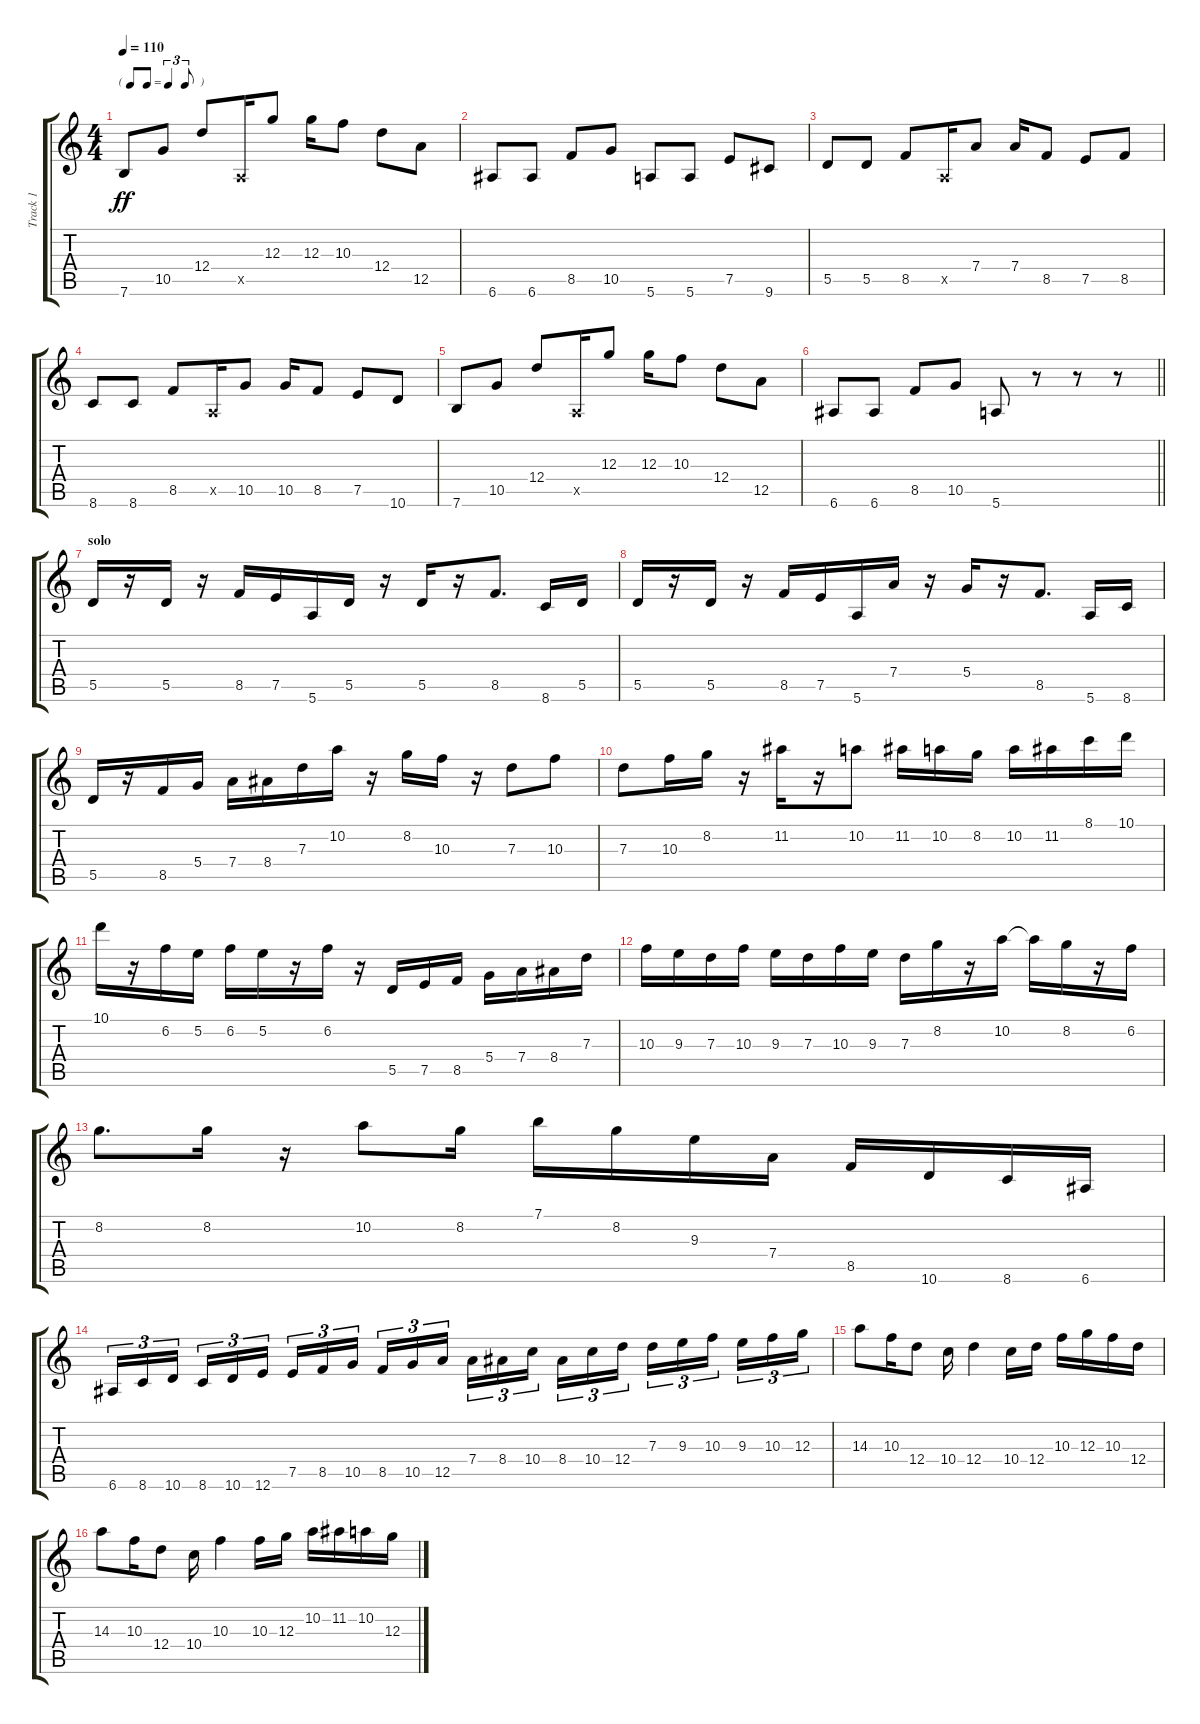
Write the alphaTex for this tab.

\track ("Track 1" "Track 1") {instrument acousticguitarsteel}
\staff {score tabs}
\tuning (E4 B3 G3 D3 A2 E2) {hide}
\ts (4 4)
\tf triplet8th
\tempo 110
\clef g2
\ks c
7.6.8{dy ff} 10.5.8 12.4.8 0.5{x}.16 12.3.8 12.3.16 10.3.8 12.4.8 12.5.8 |
6.6.8 6.6.8 8.5.8 10.5.8 5.6.8 5.6.8 7.5.8 9.6.8 |
5.5.8 5.5.8 8.5.8 0.5{x}.16 7.4.8 7.4.16 8.5.8 7.5.8 8.5.8 |
8.6.8 8.6.8 8.5.8 0.5{x}.16 10.5.8 10.5.16 8.5.8 7.5.8 10.6.8 |
7.6.8 10.5.8 12.4.8 0.5{x}.16 12.3.8 12.3.16 10.3.8 12.4.8 12.5.8 |
\barLineRight lightlight
6.6.8 6.6.8 8.5.8 10.5.8 5.6.8 r.8 r.8 r.8 |
\section ("" "solo")
5.5.16 r.16 5.5.16 r.16 8.5.16 7.5.16 5.6.16 5.5.16 r.16 5.5.16 r.16 8.5.8{d} 8.6.16 5.5.16 |
5.5.16 r.16 5.5.16 r.16 8.5.16 7.5.16 5.6.16 7.4.16 r.16 5.4.16 r.16 8.5.8{d} 5.6.16 8.6.16 |
5.5.16 r.16 8.5.16 5.4.16 7.4.16 8.4.16 7.3.16 10.2.16 r.16 8.2.16 10.3.16 r.16 7.3.8 10.3.8 |
7.3.8 10.3.16 8.2.16 r.16 11.2.16 r.16 10.2.8 11.2.16 10.2.16 8.2.16 10.2.16 11.2.16 8.1.16 10.1.16 |
10.1.16 r.16 6.2.16 5.2.16 6.2.16 5.2.16 r.16 6.2.16 r.16 5.5.16 7.5.16 8.5.16 5.4.16 7.4.16 8.4.16 7.3.16 |
10.3.16 9.3.16 7.3.16 10.3.16 9.3.16 7.3.16 10.3.16 9.3.16 7.3.16 8.2.16 r.16 10.2.16 10.2{t}.16 8.2.16 r.16 6.2.16 |
8.2.8{d} 8.2.16 r.16 10.2.8 8.2.16 7.1.16 8.2.16 9.3.16 7.4.16 8.5.16 10.6.16 8.6.16 6.6.16 |
6.6.16{tu (3 2)} 8.6.16{tu (3 2)} 10.6.16{tu (3 2)} 8.6.16{tu (3 2)} 10.6.16{tu (3 2)} 12.6.16{tu (3 2)} 7.5.16{tu (3 2)} 8.5.16{tu (3 2)} 10.5.16{tu (3 2)} 8.5.16{tu (3 2)} 10.5.16{tu (3 2)} 12.5.16{tu (3 2)} 7.4.16{tu (3 2)} 8.4.16{tu (3 2)} 10.4.16{tu (3 2)} 8.4.16{tu (3 2)} 10.4.16{tu (3 2)} 12.4.16{tu (3 2)} 7.3.16{tu (3 2)} 9.3.16{tu (3 2)} 10.3.16{tu (3 2)} 9.3.16{tu (3 2)} 10.3.16{tu (3 2)} 12.3.16{tu (3 2)} |
14.3.8 10.3.16 12.4.8 10.4.16 12.4.4 10.4.16 12.4.16 10.3.16 12.3.16 10.3.16 12.4.16 |
14.3.8 10.3.16 12.4.8 10.4.16 10.3.4 10.3.16 12.3.16 10.2.16 11.2.16 10.2.16 12.3.16
